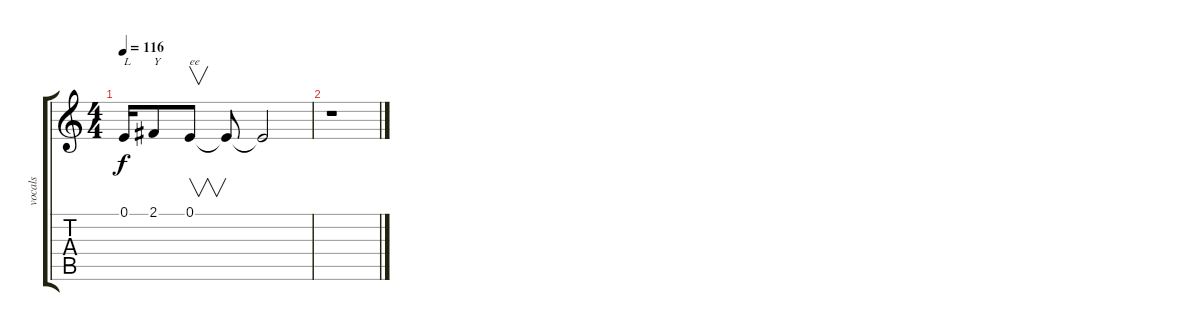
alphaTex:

\track ("vocals" "vocals") {instrument synthvoice}
\staff {score tabs}
\tuning (E4 B3 G3 D3 A2 E2) {hide}
\ts (4 4)
\tempo 116
\clef g2
\ks c
0.1.16{txt "L" dy f} 2.1.8{txt "Y"} 0.1.8{v txt "ee"} 0.1{t}.8 0.1{t}.2 |
r.1
